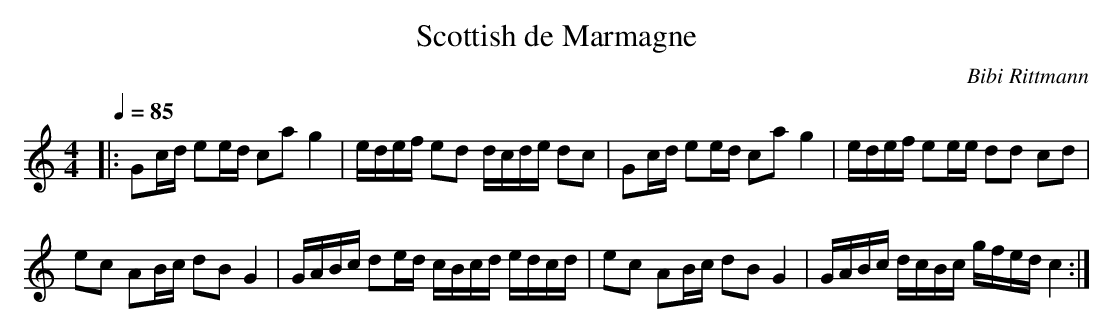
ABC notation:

X:1
T:Scottish de Marmagne
O:Bibi Rittmann
M:4/4
L:1/8
Q:1/4=85
K:C
|:Gc/d/ ee/d/ ca g2|e/d/e/f/ ed d/c/d/e/ dc|Gc/d/ ee/d/ ca g2|e/d/e/f/ ee/e/ dd cd|
ec AB/c/ dB G2|G/A/B/c/ de/d/ c/B/c/d/ e/d/c/d/|ec AB/c/ dB G2|G/A/B/c/ d/c/B/c/ g/f/e/d/ c2:|
